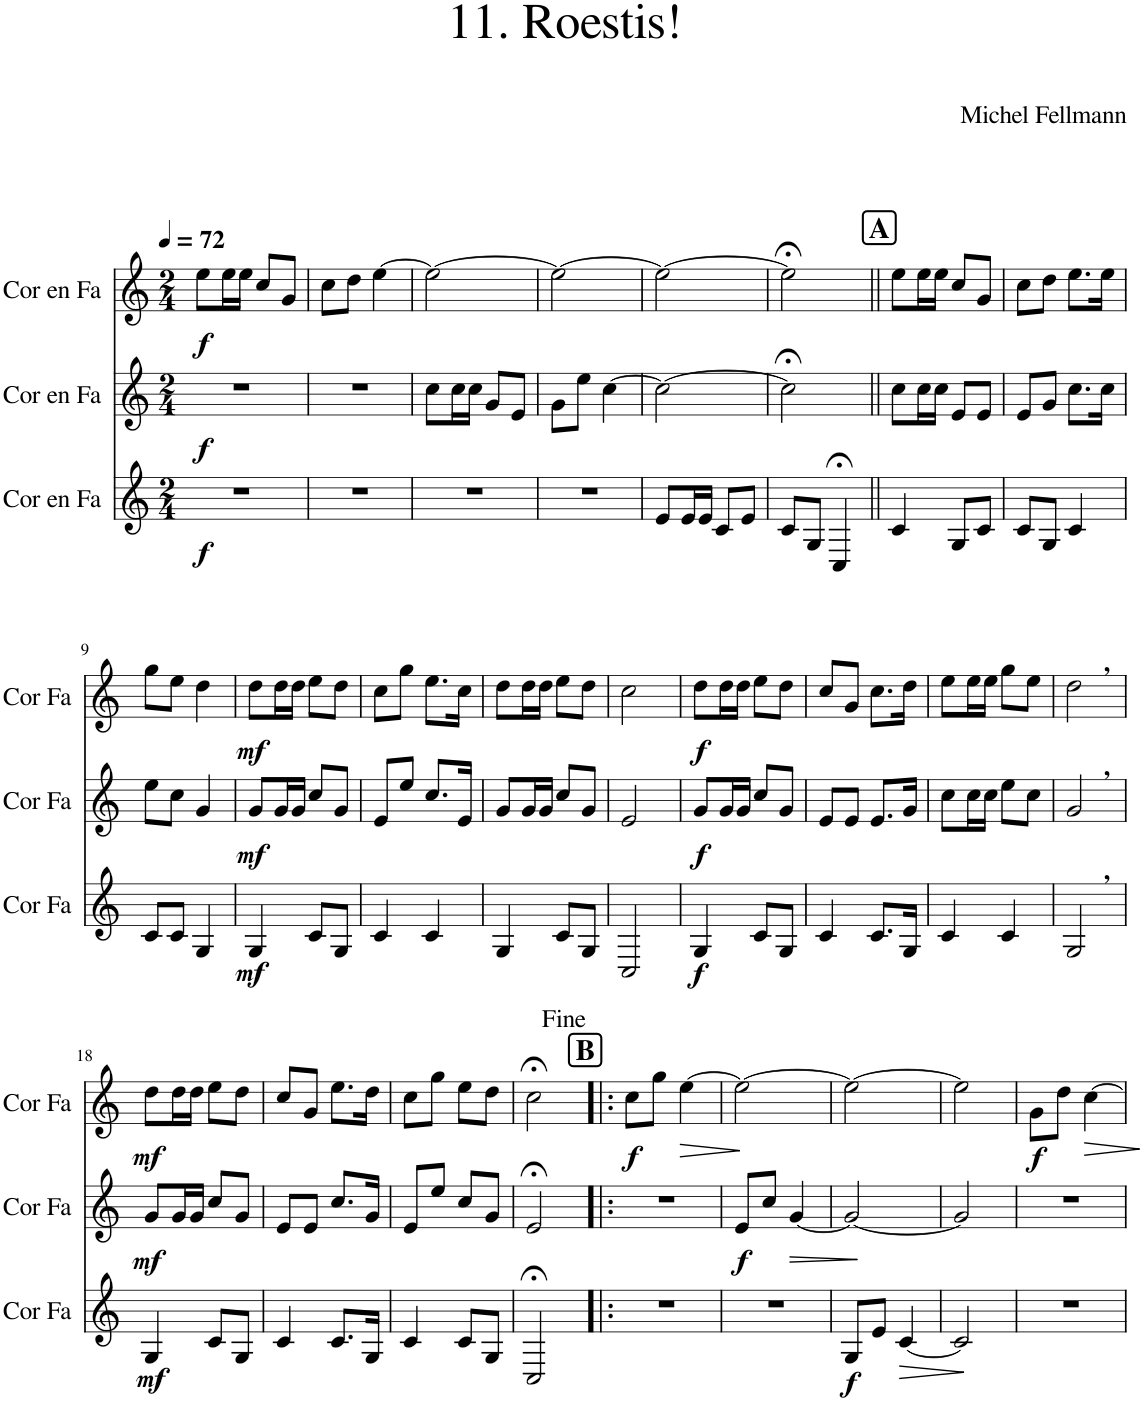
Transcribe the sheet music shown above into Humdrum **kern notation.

**kern	**dynam	**kern	**dynam	**kern	**dynam
*part3	*part3	*part2	*part2	*part1	*part1
*staff3	*staff3	*staff2	*staff2	*staff1	*staff1
*I"Cor en Fa	*	*I"Cor en Fa	*	*I"Cor en Fa	*
*I'Cor Fa	*	*I'Cor Fa	*	*I'Cor Fa	*
*clefG2	*	*clefG2	*	*clefG2	*
*Trd4c7	*	*Trd4c7	*	*Trd4c7	*
*k[]	*	*k[]	*	*k[]	*
*M2/4	*	*M2/4	*	*M2/4	*
*MM72	*	*MM72	*	*MM72	*
=1	=1	=1	=1	=1	=1
!	!LO:DY:b	!	!LO:DY:b	!	!LO:DY:b
2r	f	2r	f	8ee\L	f
.	.	.	.	16ee\L	.
.	.	.	.	16ee\JJ	.
.	.	.	.	8cc/L	.
.	.	.	.	8g/J	.
=2	=2	=2	=2	=2	=2
2r	.	2r	.	8cc\L	.
.	.	.	.	8dd\J	.
.	.	.	.	[4ee\	.
=3	=3	=3	=3	=3	=3
2r	.	8cc\L	.	2ee\_	.
.	.	16cc\L	.	.	.
.	.	16cc\JJ	.	.	.
.	.	8g/L	.	.	.
.	.	8e/J	.	.	.
=4	=4	=4	=4	=4	=4
2r	.	8g\L	.	2ee\_	.
.	.	8ee\J	.	.	.
.	.	[4cc\	.	.	.
=5	=5	=5	=5	=5	=5
8e/L	.	2cc\_	.	2ee\_	.
16e/L	.	.	.	.	.
16e/JJ	.	.	.	.	.
8c/L	.	.	.	.	.
8e/J	.	.	.	.	.
=6	=6	=6	=6	=6	=6
8c/L	.	2cc;<\]	.	2ee;<\]	.
8G/J	.	.	.	.	.
4C;</	.	.	.	.	.
!!LO:REH:place=s1:a:B:cj:fs=14:t=A
=7||	=7||	=7||	=7||	=7||	=7||
4c/	.	8cc\L	.	8ee\L	.
.	.	16cc\L	.	16ee\L	.
.	.	16cc\JJ	.	16ee\JJ	.
8G/L	.	8e/L	.	8cc/L	.
8c/J	.	8e/J	.	8g/J	.
=8	=8	=8	=8	=8	=8
8c/L	.	8e/L	.	8cc\L	.
8G/J	.	8g/J	.	8dd\J	.
4c/	.	8.cc\L	.	8.ee\L	.
.	.	16cc\Jk	.	16ee\Jk	.
!!LO:LB:g=z
=9	=9	=9	=9	=9	=9
8c/L	.	8ee\L	.	8gg\L	.
8c/J	.	8cc\J	.	8ee\J	.
4G/	.	4g/	.	4dd\	.
=10	=10	=10	=10	=10	=10
!	!LO:DY:b	!	!LO:DY:b	!	!LO:DY:b
4G/	mf	8g/L	mf	8dd\L	mf
.	.	16g/L	.	16dd\L	.
.	.	16g/JJ	.	16dd\JJ	.
8c/L	.	8cc/L	.	8ee\L	.
8G/J	.	8g/J	.	8dd\J	.
=11	=11	=11	=11	=11	=11
4c/	.	8e/L	.	8cc\L	.
.	.	8ee/J	.	8gg\J	.
4c/	.	8.cc/L	.	8.ee\L	.
.	.	16e/Jk	.	16cc\Jk	.
=12	=12	=12	=12	=12	=12
4G/	.	8g/L	.	8dd\L	.
.	.	16g/L	.	16dd\L	.
.	.	16g/JJ	.	16dd\JJ	.
8c/L	.	8cc/L	.	8ee\L	.
8G/J	.	8g/J	.	8dd\J	.
=13	=13	=13	=13	=13	=13
2C/	.	2e/	.	2cc\	.
=14	=14	=14	=14	=14	=14
!	!LO:DY:b	!	!LO:DY:b	!	!LO:DY:b
4G/	f	8g/L	f	8dd\L	f
.	.	16g/L	.	16dd\L	.
.	.	16g/JJ	.	16dd\JJ	.
8c/L	.	8cc/L	.	8ee\L	.
8G/J	.	8g/J	.	8dd\J	.
=15	=15	=15	=15	=15	=15
4c/	.	8e/L	.	8cc/L	.
.	.	8e/J	.	8g/J	.
8.c/L	.	8.e/L	.	8.cc\L	.
16G/Jk	.	16g/Jk	.	16dd\Jk	.
=16	=16	=16	=16	=16	=16
4c/	.	8cc\L	.	8ee\L	.
.	.	16cc\L	.	16ee\L	.
.	.	16cc\JJ	.	16ee\JJ	.
4c/	.	8ee\L	.	8gg\L	.
.	.	8cc\J	.	8ee\J	.
=17	=17	=17	=17	=17	=17
!	!	!	!	!LO:TX:a:B:t=,	!
!	!	!LO:TX:a:B:t=,	!	!	!
!LO:TX:a:B:t=,	!	!	!	!	!
2G/	.	2g/	.	2dd\	.
!!LO:LB:g=z
=18	=18	=18	=18	=18	=18
!	!LO:DY:b	!	!LO:DY:b	!	!LO:DY:b
4G/	mf	8g/L	mf	8dd\L	mf
.	.	16g/L	.	16dd\L	.
.	.	16g/JJ	.	16dd\JJ	.
8c/L	.	8cc/L	.	8ee\L	.
8G/J	.	8g/J	.	8dd\J	.
=19	=19	=19	=19	=19	=19
4c/	.	8e/L	.	8cc/L	.
.	.	8e/J	.	8g/J	.
8.c/L	.	8.cc/L	.	8.ee\L	.
16G/Jk	.	16g/Jk	.	16dd\Jk	.
=20	=20	=20	=20	=20	=20
4c/	.	8e/L	.	8cc\L	.
.	.	8ee/J	.	8gg\J	.
8c/L	.	8cc/L	.	8ee\L	.
8G/J	.	8g/J	.	8dd\J	.
=21	=21	=21	=21	=21	=21
2C;</	.	2e;</	.	2cc;<\	.
!!LO:REH:place=s1:a:B:cj:fs=14:t=B
=22!|:	=22!|:	=22!|:	=22!|:	=22!|:	=22!|:
!	!	!	!	!	!LO:DY:b
2r	.	2r	.	8cc\L	f
.	.	.	.	8gg\J	.
!	!	!	!	!	!LO:HP:b
.	.	.	.	[4ee\	>
.	.	.	.	.	]
=23	=23	=23	=23	=23	=23
!	!	!	!LO:DY:b	!	!
2r	.	8e/L	f	2ee\_	.
.	.	8cc/J	.	.	.
!	!	!	!LO:HP:b	!	!
.	.	[4g/	>	.	.
.	.	.	]	.	.
=24	=24	=24	=24	=24	=24
!	!LO:DY:b	!	!	!	!
8G/L	f	2g/_	.	2ee\_	.
8e/J	.	.	.	.	.
!	!LO:HP:b	!	!	!	!
[4c/	>	.	.	.	.
.	]	.	.	.	.
=25	=25	=25	=25	=25	=25
2c/]	.	2g/]	.	2ee\]	.
=26	=26	=26	=26	=26	=26
!	!	!	!	!	!LO:DY:b
2r	.	2r	.	8g\L	f
.	.	.	.	8dd\J	.
!	!	!	!	!	!LO:HP:b
.	.	.	.	[4cc\	>
.	.	.	.	.	]
=	=	=	=	=	=
*-	*-	*-	*-	*-	*-
